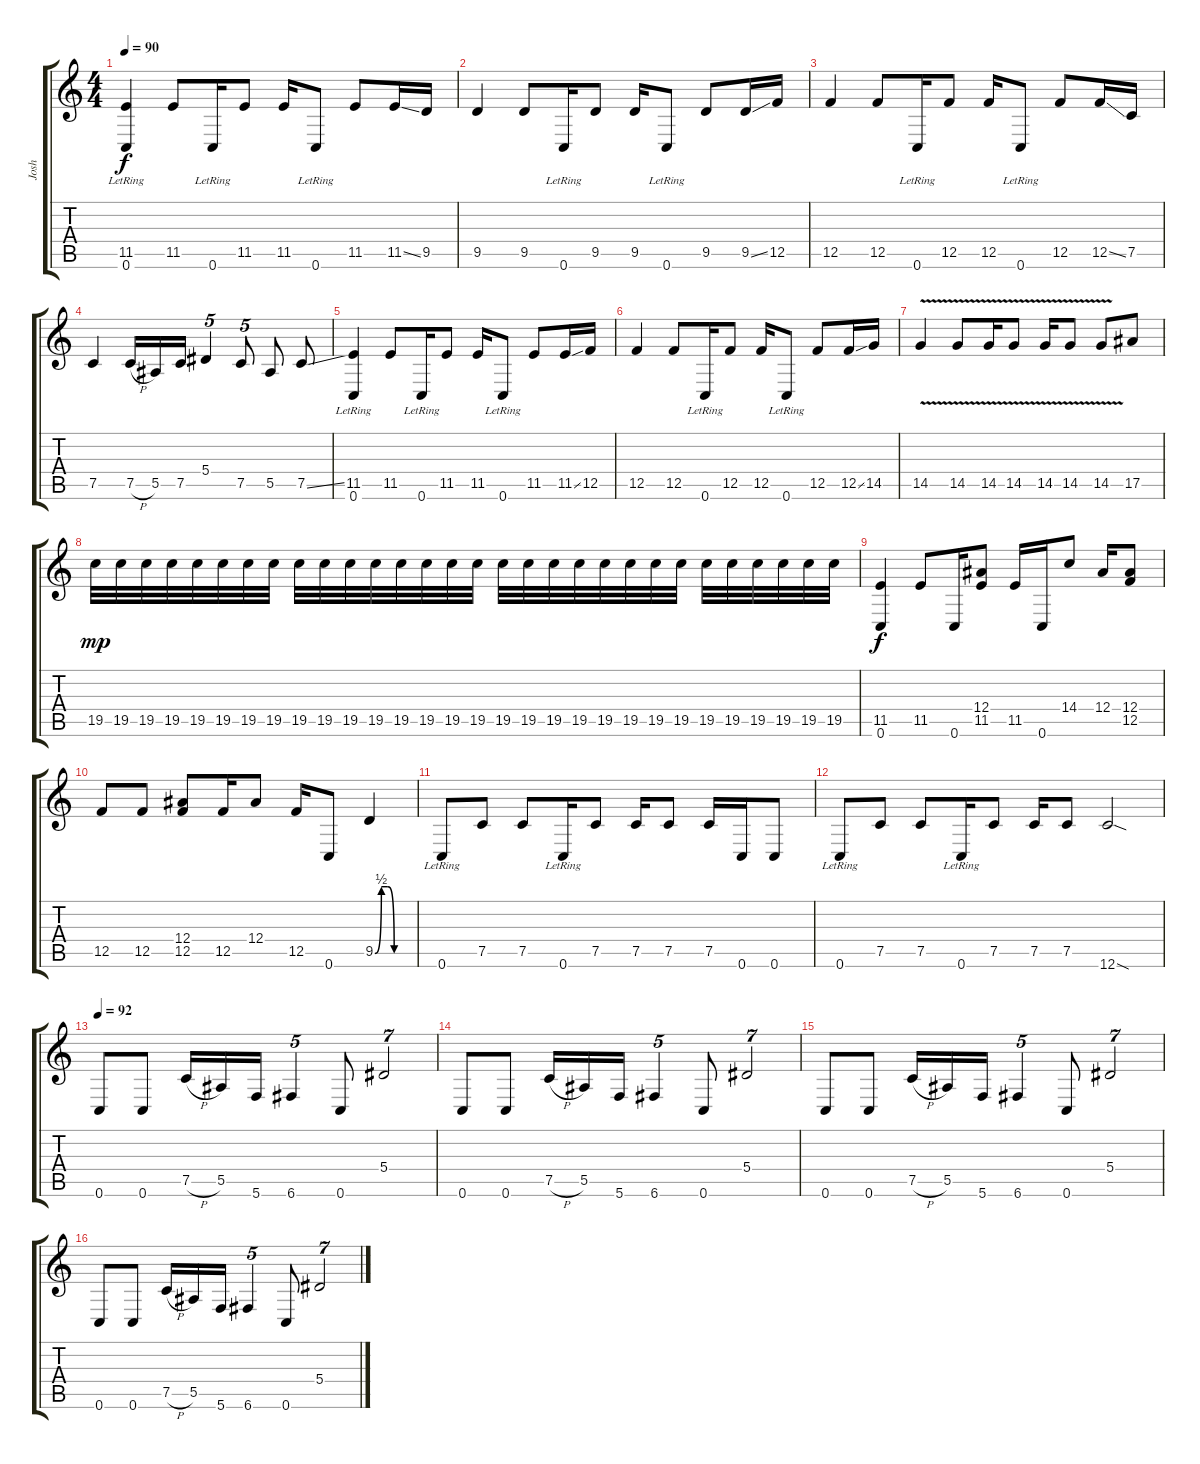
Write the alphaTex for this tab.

\track ("Josh" "Josh") {instrument electricguitarclean}
\staff {score tabs}
\tuning (C4 G3 Eb3 Bb2 F2 C2) {hide}
\ts (4 4)
\tempo 90
\clef g2
\ks c
(11.5 0.6{lr}).4{dy f} 11.5.8 0.6{lr}.16 11.5.8 11.5.16 0.6{lr}.8 11.5.8 11.5{ss}.16 9.5.16 |
9.5.4 9.5.8 0.6{lr}.16 9.5.8 9.5.16 0.6{lr}.8 9.5.8 9.5{ss}.16 12.5.16 |
12.5.4 12.5.8 0.6{lr}.16 12.5.8 12.5.16 0.6{lr}.8 12.5.8 12.5{ss}.16 7.5.16 |
7.5.4 7.5{h}.16 5.5.16 7.5.16 5.4.4{tu (5 4)} 7.5.8{tu (5 4)} 5.5.8 7.5{ss}.8 |
(11.5 0.6{lr}).4 11.5.8 0.6{lr}.16 11.5.8 11.5.16 0.6{lr}.8 11.5.8 11.5{ss}.16 12.5.16 |
12.5.4 12.5.8 0.6{lr}.16 12.5.8 12.5.16 0.6{lr}.8 12.5.8 12.5{ss}.16 14.5.16 |
14.5{v}.4 14.5{v}.8 14.5{v}.16 14.5{v}.8 14.5{v}.16 14.5{v}.8 14.5{v}.8 17.5.8 |
19.5.32{dy mp} 19.5.32 19.5.32 19.5.32 19.5.32 19.5.32 19.5.32 19.5.32 19.5.32 19.5.32 19.5.32 19.5.32 19.5.32 19.5.32 19.5.32 19.5.32 19.5.32 19.5.32 19.5.32 19.5.32 19.5.32 19.5.32 19.5.32 19.5.32 19.5.32 19.5.32 19.5.32 19.5.32 19.5.32 19.5.32 |
(11.5 0.6).4{dy f} 11.5.8 0.6.16 (12.4 11.5).8 11.5.16 0.6.16 14.4.8 12.4.16 (12.4 12.5).8 |
12.5.8 12.5.8 (12.4 12.5).8 12.5.16 12.4.8 12.5.16 0.6.8 9.5{be (custom 0 0 10 2 20 2 30 0 60 0)}.4 |
0.6{lr}.8 7.5.8 7.5.8 0.6{lr}.16 7.5.8 7.5.16 7.5.8 7.5.16 0.6.16 0.6.8 |
0.6{lr}.8 7.5.8 7.5.8 0.6{lr}.16 7.5.8 7.5.16 7.5.8 12.6{sod}.2{balance 5} |
\tempo 92
0.6.8{balance 5} 0.6.8 7.5{h}.16 5.5.16 5.6.16 6.6.4{tu (5 4)} 0.6.8 5.4.2{tu (7 4)} |
0.6.8 0.6.8 7.5{h}.16 5.5.16 5.6.16 6.6.4{tu (5 4)} 0.6.8 5.4.2{tu (7 4)} |
0.6.8 0.6.8 7.5{h}.16 5.5.16 5.6.16 6.6.4{tu (5 4)} 0.6.8 5.4.2{tu (7 4)} |
0.6.8 0.6.8 7.5{h}.16 5.5.16 5.6.16 6.6.4{tu (5 4)} 0.6.8 5.4.2{tu (7 4)}
